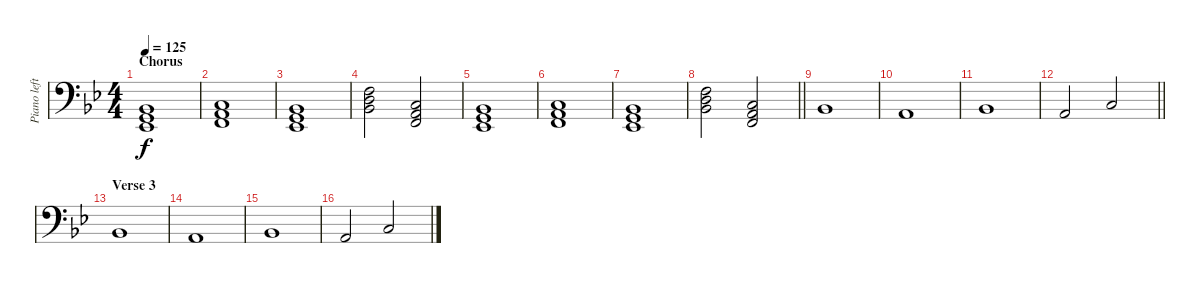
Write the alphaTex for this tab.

\track ("Piano left hand" "Piano left") {instrument acousticgrandpiano}
\staff {score}
\tuning (G2 D2 A1 E1) {hide}
\ts (4 4)
\section ("" "Chorus")
\tempo 125
\clef f4
\ks bb
(0.1 8.2 11.4).1{dy f} |
(2.1 15.3 13.4).1 |
(0.1 8.2 11.4).1 |
(10.1 17.3 18.4).2 (2.1 10.2 13.4).2 |
(0.1 8.2 11.4).1 |
(2.1 15.3 13.4).1 |
(0.1 8.2 11.4).1 |
\barLineRight lightlight
(10.1 17.3 18.4).2 (2.1 10.2 13.4).2 |
18.4.1 |
17.4.1 |
18.4.1 |
\barLineRight lightlight
17.4.2 15.3.2 |
\section ("" "Verse 3")
13.3.1 |
12.3.1 |
13.3.1 |
12.3.2 10.2.2
